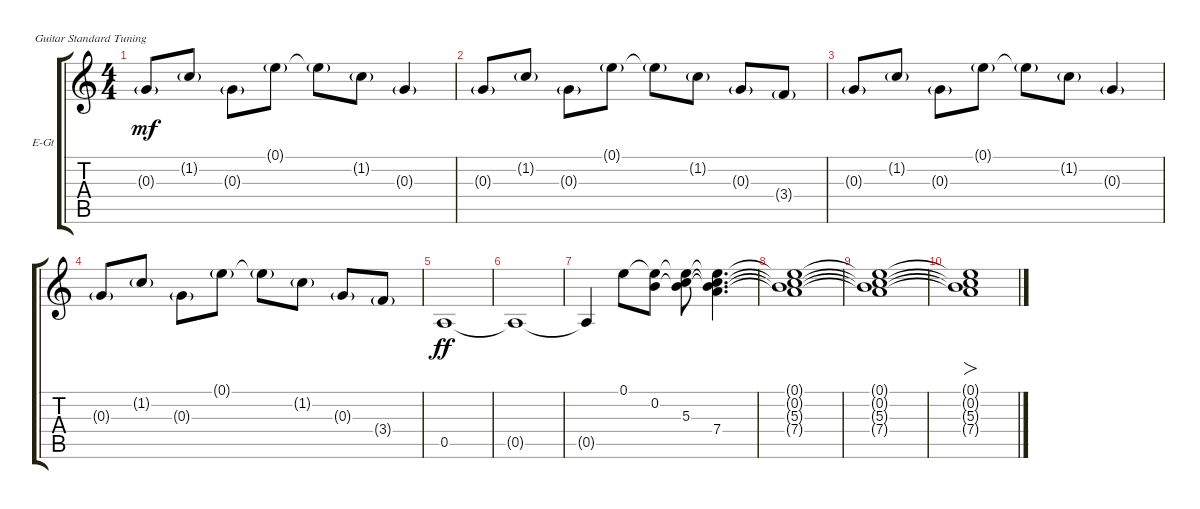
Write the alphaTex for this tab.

\defaultSystemsLayout 4
\bracketExtendMode groupsimilarinstruments
\firstSystemTrackNameOrientation horizontal
\otherSystemsTrackNameOrientation horizontal
\track ("Lead Guitar" "E-Gt") {instrument overdrivenguitar}
\staff {score tabs}
\tuning (E4 B3 G3 D3 A2 E2)
\ts (4 4)
\tempo (92 hide)
\clef g2
\scale
0.333333
\ks c
0.3{g}.8{dy mf} 1.2{g}.8 0.3{g}.8 0.1{g}.8 0.1{g t}.8 1.2{g}.8 0.3{g}.4 |
\scale
0.333333 0.3{g}.8 1.2{g}.8 0.3{g}.8 0.1{g}.8 0.1{g t}.8 1.2{g}.8 0.3{g}.8 3.4{g}.8 |
\scale
0.333333 0.3{g}.8 1.2{g}.8 0.3{g}.8 0.1{g}.8 0.1{g t}.8 1.2{g}.8 0.3{g}.4 |
\scale
0.333333 0.3{g}.8 1.2{g}.8 0.3{g}.8 0.1{g}.8 0.1{g t}.8 1.2{g}.8 0.3{g}.8 3.4{g}.8 |
\scale
0.333333 0.5.1{dy ff} |
\scale
0.333333 0.5{t}.1 |
\tempo (80 0.25 hide)
0.5{t}.4 0.1.8 (0.2 0.1{t}).8 (5.3 0.1{t} 0.2{t}).8 (7.4 0.1{t} 5.3{t} 0.2{t}).4{d} |
\tempo (90 hide)
\tempo (85 0.75 hide)
(0.1{t} 0.2{t} 5.3{t} 7.4{t}).1 |
(0.1{t} 0.2{t} 5.3{t} 7.4{t}).1 |
(0.1{t} 0.2{t} 5.3{t} 7.4{t}).1{fo}
